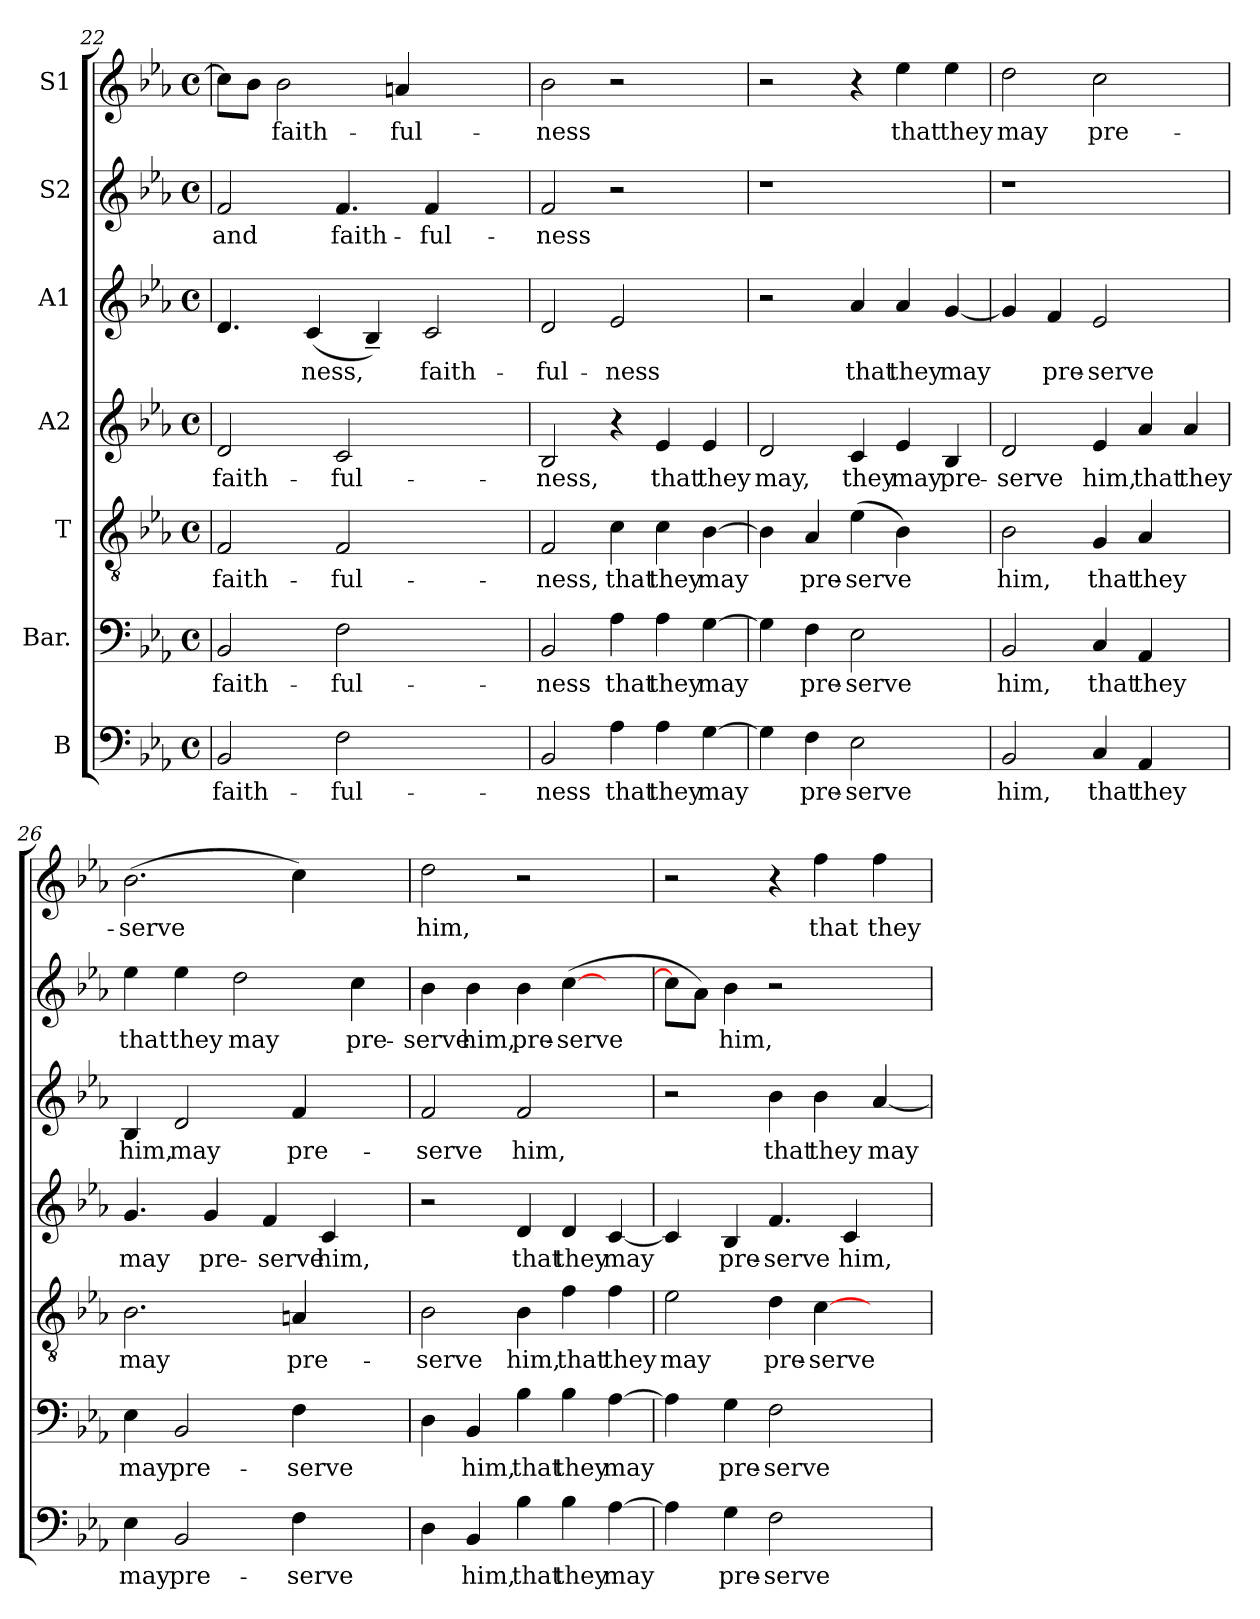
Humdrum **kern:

**kern	**text	**kern	**text	**kern	**text	**kern	**text	**kern	**text	**kern	**text	**kern	**text
*part7	*part7	*part6	*part6	*part5	*part5	*part4	*part4	*part3	*part3	*part2	*part2	*part1	*part1
*staff7	*staff7	*staff6	*staff6	*staff5	*staff5	*staff4	*staff4	*staff3	*staff3	*staff2	*staff2	*staff1	*staff1
*I"B	*	*I"Bar.	*	*I"T	*	*I"A2	*	*I"A1	*	*I"S2	*	*I"S1	*
*clefF4	*	*clefF4	*	*clefGv2	*	*clefG2	*	*clefG2	*	*clefG2	*	*clefG2	*
*k[b-e-a-]	*	*k[b-e-a-]	*	*k[b-e-a-]	*	*k[b-e-a-]	*	*k[b-e-a-]	*	*k[b-e-a-]	*	*k[b-e-a-]	*
*E-:	*	*E-:	*	*E-:	*	*E-:	*	*E-:	*	*E-:	*	*E-:	*
*M4/4	*	*M4/4	*	*M4/4	*	*M4/4	*	*M4/4	*	*M4/4	*	*M4/4	*
*met(c)	*	*met(c)	*	*met(c)	*	*met(c)	*	*met(c)	*	*met(c)	*	*met(c)	*
=22	=22!	=22	=22!	=22	=22!	=22	=22!	=22	=22!	=22	=22!	=22!	=22!
!	!LO:LY:b:cj	!	!LO:LY:b:cj	!	!LO:LY:b:cj	!	!LO:LY:b:cj	!	!	!	!LO:LY:b:cj	!	!
2BB-/	faith-	2BB-/	faith-	2F/	faith-	2d/	faith-	4.d/	.	2f/	and	8cc\L]	.
.	.	.	.	.	.	.	.	.	.	.	.	8b-\J	.
!	!	!	!	!	!	!	!	!	!	!	!	!	!LO:LY:b:cj
.	.	.	.	.	.	.	.	.	.	.	.	2b-\	faith-
!	!	!	!	!	!	!	!	!	!LO:LY:b:cj	!	!	!	!
.	.	.	.	.	.	.	.	(<4c/	-ness,	.	.	.	.
!	!LO:LY:b:cj	!	!LO:LY:b:cj	!	!LO:LY:b:cj	!	!LO:LY:b:cj	!	!	!	!LO:LY:b:cj	!	!
2F\	-ful-	2F\	-ful-	2F/	-ful-	2c/	-ful-	.	.	4.f/	faith-	.	.
.	.	.	.	.	.	.	.	4B-~</)	.	.	.	.	.
!	!	!	!	!	!	!	!	!	!	!	!	!	!LO:LY:b:cj
.	.	.	.	.	.	.	.	.	.	.	.	4an/	-ful-
!	!	!	!	!	!	!	!	!	!LO:LY:b:cj	!	!LO:LY:b:cj	!	!
.	.	.	.	.	.	.	.	2c/	faith-	4f/	-ful-	.	.
4.ryy	.	4.ryy	.	4.ryy	.	4.ryy	.	.	.	.	.	4.ryy	.
.	.	.	.	.	.	.	.	.	.	4ryy	.	.	.
!!LO:LB:g=z
=23	=23	=23	=23	=23	=23	=23	=23	=23	=23	=23	=23	=23	=23
!	!LO:LY:b:cj	!	!LO:LY:b:cj	!	!LO:LY:b:cj	!	!LO:LY:b:cj	!	!LO:LY:b:cj	!	!LO:LY:b:cj	!	!LO:LY:b:cj
2BB-/	-ness	2BB-/	-ness	2F/	-ness,	2B-/	-ness,	2d/	-ful-	2f/	-ness	2b-\	-ness
!	!LO:LY:b:cj	!	!LO:LY:b:cj	!	!LO:LY:b:cj	!	!	!	!LO:LY:b:cj	!	!	!	!
4A-\	that	4A-\	that	4c\	that	4r	.	2e-/	-ness	2r	.	2r	.
!	!LO:LY:b:cj	!	!LO:LY:b:cj	!	!LO:LY:b:cj	!	!LO:LY:b:cj	!	!	!	!	!	!
4A-\	they	4A-\	they	4c\	they	4e-/	that	.	.	.	.	.	.
!	!LO:LY:b:cj	!	!LO:LY:b:cj	!	!LO:LY:b:cj	!	!LO:LY:b:cj	!	!	!	!	!	!
[>4G\	may	[>4G\	may	[>4B-\	may	4e-/	they	4ryy	.	4ryy	.	4ryy	.
=24	=24!	=24	=24!	=24	=24!	=24	=24!	=24	=24!	=24	=24!	=24!	=24!
!	!	!	!	!	!	!	!LO:LY:b:cj	!	!	!	!	!	!
4G\]	.	4G\]	.	4B-\]	.	2d/	may,	2r	.	1r	.	2r	.
!	!LO:LY:b:cj	!	!LO:LY:b:cj	!	!LO:LY:b:cj	!	!	!	!	!	!	!	!
4F\	pre-	4F\	pre-	4A-/	pre-	.	.	.	.	.	.	.	.
!	!LO:LY:b:cj	!	!LO:LY:b:cj	!	!LO:LY:b:cj	!	!LO:LY:b:cj	!	!LO:LY:b:cj	!	!	!	!
2E-\	-serve	2E-\	-serve	(>4e-\	-serve	4c/	they	4a-/	that	.	.	4r	.
!	!	!	!	!	!	!	!LO:LY:b:cj	!	!LO:LY:b:cj	!	!	!	!LO:LY:b:cj
.	.	.	.	4B-\)	.	4e-/	may	4a-/	they	.	.	4ee-\	that
!	!	!	!	!	!	!	!LO:LY:b:cj	!	!LO:LY:b:cj	!	!	!	!LO:LY:b:cj
4ryy	.	4ryy	.	4ryy	.	4B-/	pre-	[<4g/	may	4ryy	.	4ee-\	they
=25	=25!	=25	=25!	=25	=25!	=25	=25!	=25	=25!	=25	=25!	=25!	=25!
!	!LO:LY:b:cj	!	!LO:LY:b:cj	!	!LO:LY:b:cj	!	!LO:LY:b:cj	!	!	!	!	!	!LO:LY:b:cj
2BB-/	him,	2BB-/	him,	2B-\	him,	2d/	-serve	4g/]	.	1r	.	2dd\	may
!	!	!	!	!	!	!	!	!	!LO:LY:b:cj	!	!	!	!
.	.	.	.	.	.	.	.	4f/	pre-	.	.	.	.
!	!LO:LY:b:cj	!	!LO:LY:b:cj	!	!LO:LY:b:cj	!	!LO:LY:b:cj	!	!LO:LY:b:cj	!	!	!	!LO:LY:b:cj
4C/	that	4C/	that	4G/	that	4e-/	him,	2e-/	-serve	.	.	2cc\	pre-
!	!LO:LY:b:cj	!	!LO:LY:b:cj	!	!LO:LY:b:cj	!	!LO:LY:b:cj	!	!	!	!	!	!
4AA-/	they	4AA-/	they	4A-/	they	4a-/	that	.	.	.	.	.	.
!	!	!	!	!	!	!	!LO:LY:b:cj	!	!	!	!	!	!
4ryy	.	4ryy	.	4ryy	.	4a-/	they	4ryy	.	4ryy	.	4ryy	.
!!LO:PB:g=z
=26	=26	=26	=26	=26	=26	=26	=26	=26	=26	=26	=26	=26	=26
!	!LO:LY:b:cj	!	!LO:LY:b:cj	!	!LO:LY:b:cj	!	!LO:LY:b:cj	!	!LO:LY:b:cj	!	!LO:LY:b:cj	!	!LO:LY:b:cj
4E-\	may	4E-\	may	2.B-\	may	4.g/	may	4B-/	him,	4ee-\	that	(>2.b-\	-serve
!	!LO:LY:b:cj	!	!LO:LY:b:cj	!	!	!	!	!	!LO:LY:b:cj	!	!LO:LY:b:cj	!	!
2BB-/	pre-	2BB-/	pre-	.	.	.	.	2d/	may	4ee-\	they	.	.
!	!	!	!	!	!	!	!LO:LY:b	!	!	!	!	!	!
.	.	.	.	.	.	4g/	pre-	.	.	.	.	.	.
!	!	!	!	!	!	!	!	!	!	!	!LO:LY:b:cj	!	!
.	.	.	.	.	.	.	.	.	.	2dd\	may	.	.
!	!	!	!	!	!	!	!LO:LY:b:cj	!	!	!	!	!	!
.	.	.	.	.	.	4f/	-serve	.	.	.	.	.	.
!	!LO:LY:b:cj	!	!LO:LY:b:cj	!	!LO:LY:b:cj	!	!	!	!LO:LY:b:cj	!	!	!	!
4F\	-serve	4F\	-serve	4An/	pre-	.	.	4f/	pre-	.	.	4cc\)	.
!	!	!	!	!	!	!	!LO:LY:b:cj	!	!	!	!	!	!
.	.	.	.	.	.	4c/	him,	.	.	.	.	.	.
!	!	!	!	!	!	!	!	!	!	!	!LO:LY:b:cj	!	!
4ryy	.	4ryy	.	4ryy	.	.	.	4ryy	.	4cc\	pre-	4ryy	.
.	.	.	.	.	.	8ryy	.	.	.	.	.	.	.
=27	=27!	=27	=27!	=27	=27!	=27	=27!	=27	=27!	=27	=27!	=27!	=27!
!	!	!	!	!	!LO:LY:b:cj	!	!	!	!LO:LY:b:cj	!	!LO:LY:b:cj	!	!LO:LY:b:cj
4D\	.	4D\	.	2B-\	-serve	2r	.	2f/	-serve	4b-\	-serve	2dd\	him,
!	!LO:LY:b:cj	!	!LO:LY:b:cj	!	!	!	!	!	!	!	!LO:LY:b:cj	!	!
4BB-/	him,	4BB-/	him,	.	.	.	.	.	.	4b-\	him,	.	.
!	!LO:LY:b:cj	!	!LO:LY:b:cj	!	!LO:LY:b:cj	!	!LO:LY:b:cj	!	!LO:LY:b:cj	!	!LO:LY:b:cj	!	!
4B-\	that	4B-\	that	4B-\	him,	4d/	that	2f/	him,	4b-\	pre-	2r	.
!	!LO:LY:b:cj	!	!LO:LY:b:cj	!	!LO:LY:b:cj	!	!LO:LY:b:cj	!	!	!	!LO:LY:b:cj	!	!
4B-\	they	4B-\	they	4f\	that	4d/	they	.	.	(>[>4cc\	-serve	.	.
!	!LO:LY:b:cj	!	!LO:LY:b:cj	!	!LO:LY:b:cj	!	!LO:LY:b:cj	!	!	!	!	!	!
[>4A-\	may	[>4A-\	may	4f\	they	[<4c/	may	4ryy	.	4ryy	.	4ryy	.
=28	=28!	=28	=28!	=28	=28!	=28	=28!	=28	=28!	=28	=28!	=28!	=28!
!	!	!	!	!	!LO:LY:b:cj	!	!	!	!	!	!	!	!
4A-\]	.	4A-\]	.	2e-\	may	4c/]	.	2r	.	8cc\L]	.	2r	.
.	.	.	.	.	.	.	.	.	.	8a-\J)	.	.	.
!	!LO:LY:b:cj	!	!LO:LY:b:cj	!	!	!	!LO:LY:b:cj	!	!	!	!LO:LY:b:cj	!	!
4G\	pre-	4G\	pre-	.	.	4B-/	pre-	.	.	4b-\	him,	.	.
!	!LO:LY:b:cj	!	!LO:LY:b:cj	!	!LO:LY:b:cj	!	!LO:LY:b:cj	!	!LO:LY:b:cj	!	!	!	!
2F\	-serve	2F\	-serve	4d\	pre-	4.f/	-serve	4b-\	that	2r	.	4r	.
!	!	!	!	!	!LO:LY:b:cj	!	!	!	!LO:LY:b:cj	!	!	!	!LO:LY:b:cj
.	.	.	.	[<4c\	-serve	.	.	4b-\	they	.	.	4ff\	that
!	!	!	!	!	!	!	!LO:LY:b:cj	!	!	!	!	!	!
.	.	.	.	.	.	4c/	him,	.	.	.	.	.	.
!	!	!	!	!	!	!	!	!	!LO:LY:b:cj	!	!	!	!LO:LY:b:cj
4ryy	.	4ryy	.	4ryy	.	.	.	[>4a-/	may	4ryy	.	4ff\	they
.	.	.	.	.	.	8ryy	.	.	.	.	.	.	.
=	=	=	=	=	=	=	=	=	=	=	=	=	=
*-	*-	*-	*-	*-	*-	*-	*-	*-	*-	*-	*-	*-	*-
